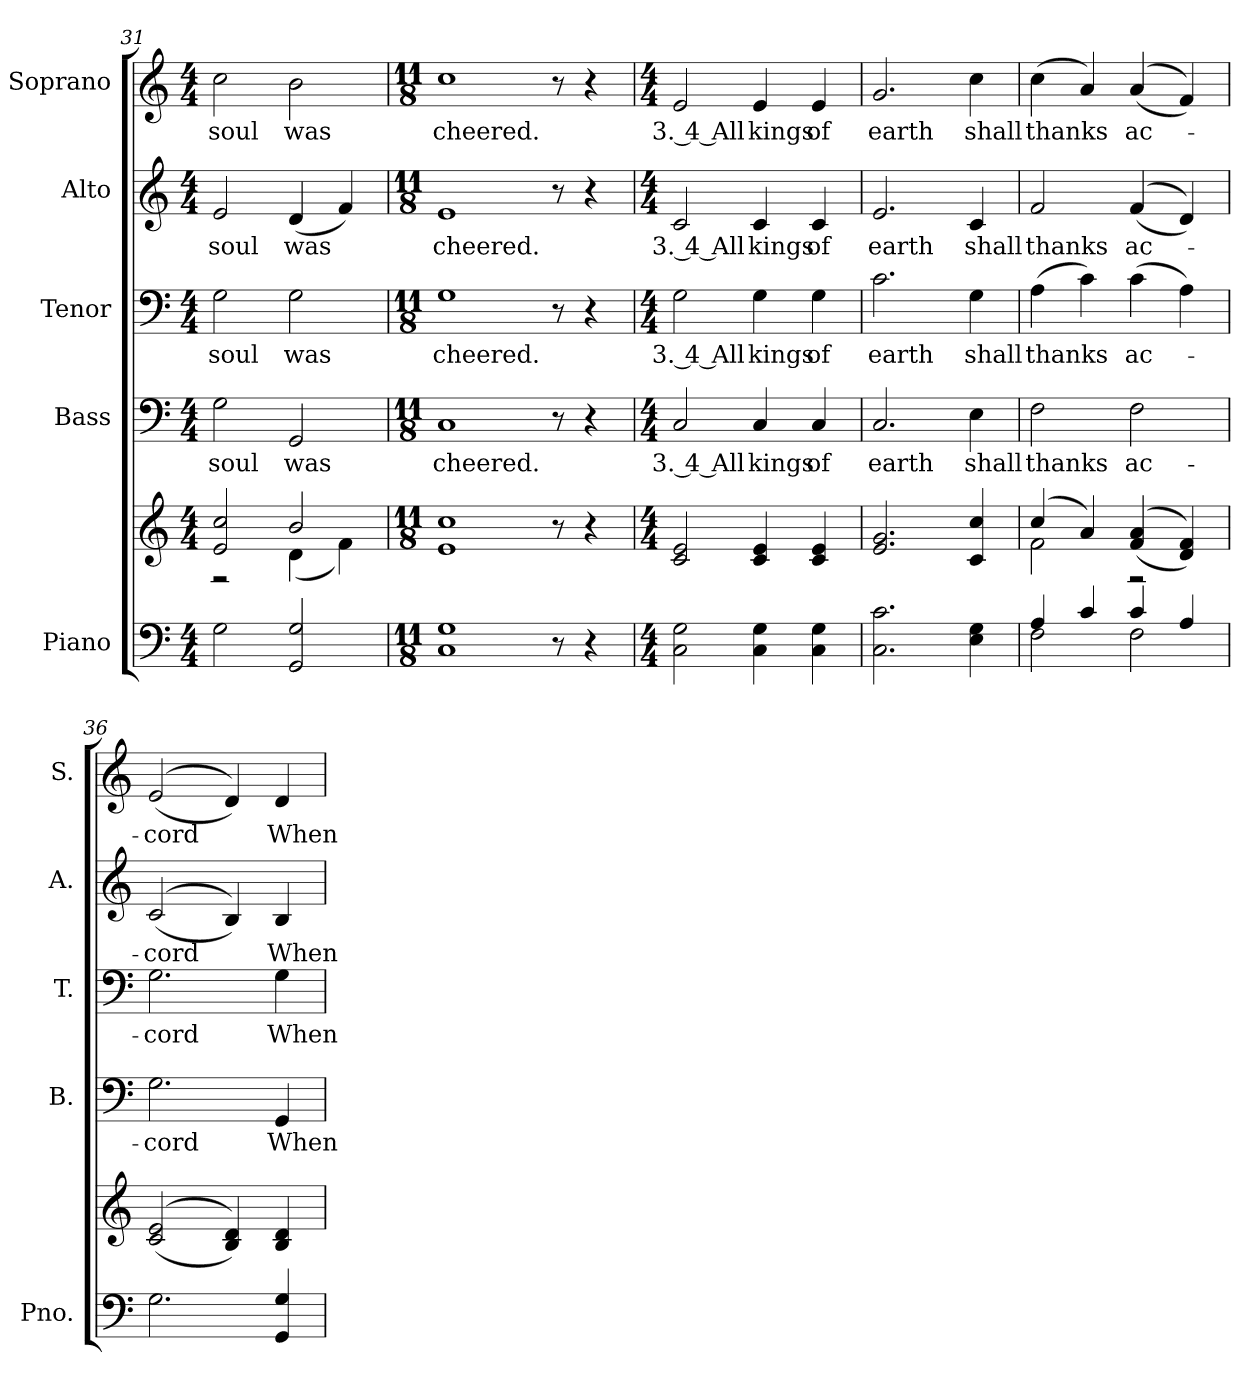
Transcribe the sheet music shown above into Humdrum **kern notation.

**kern	**kern	**kern	**text	**kern	**text	**kern	**text	**kern	**text
*part5	*part5	*part4	*part4	*part3	*part3	*part2	*part2	*part1	*part1
*staff6	*staff5	*staff4	*staff4	*staff3	*staff3	*staff2	*staff2	*staff1	*staff1
*I"Piano	*	*I"Bass	*	*I"Tenor	*	*I"Alto	*	*I"Soprano	*
*I'Pno.	*	*I'B.	*	*I'T.	*	*I'A.	*	*I'S.	*
*clefF4	*clefG2	*clefF4	*	*clefF4	*	*clefG2	*	*clefG2	*
*k[]	*k[]	*k[]	*	*k[]	*	*k[]	*	*k[]	*
*C:	*C:	*C:	*	*C:	*	*C:	*	*C:	*
*M4/4	*M4/4	*M4/4	*	*M4/4	*	*M4/4	*	*M4/4	*
=31	=31	=31	=31	=31	=31	=31	=31	=31	=31
*	*^	*	*	*	*	*	*	*	*
!	!	!	!	!LO:LY:b:color=#000000	!	!	!	!	!	!
!	!	!	!	!	!	!LO:LY:b:color=#000000	!	!	!	!
!	!	!	!	!	!	!	!	!LO:LY:b:color=#000000	!	!
!	!	!	!	!	!	!	!	!	!	!LO:LY:b:color=#000000
2Gi\	2ei/ 2cci	2r	2Gi\	soul	2Gi\	soul	2ei/	soul	2cci\	soul
!	!	!	!	!LO:LY:b:color=#000000	!	!	!	!	!	!
!	!	!	!	!	!	!LO:LY:b:color=#000000	!	!	!	!
!	!	!	!	!	!	!	!	!LO:LY:b:color=#000000	!	!
!	!	!	!	!	!	!	!	!	!	!LO:LY:b:color=#000000
2GGi/ 2Gi	2bi/	(4di\	2GGi/	was	2Gi\	was	(4di/	was	2bi\	was
.	.	4fi\)	.	.	.	.	4fi/)	.	.	.
*	*v	*v	*	*	*	*	*	*	*	*
=32	=32	=32	=32	=32	=32	=32	=32	=32	=32
*M11/8	*M11/8	*M11/8	*	*M11/8	*	*M11/8	*	*M11/8	*
*	*^	*	*	*	*	*	*	*	*
!	!	!	!	!LO:LY:b:color=#000000	!	!	!	!	!	!
*	*v	*v	*	*	*	*	*	*	*	*
*	*^	*	*	*	*	*	*	*	*
!	!	!	!	!	!	!LO:LY:b:color=#000000	!	!	!	!
*	*v	*v	*	*	*	*	*	*	*	*
*	*^	*	*	*	*	*	*	*	*
!	!	!	!	!	!	!	!	!LO:LY:b:color=#000000	!	!
*	*v	*v	*	*	*	*	*	*	*	*
*	*^	*	*	*	*	*	*	*	*
!	!	!	!	!	!	!	!	!	!	!LO:LY:b:color=#000000
*	*v	*v	*	*	*	*	*	*	*	*
1Ci 1Gi	1ei 1cci	1Ci	cheered.	1Gi	cheered.	1ei	cheered.	1cci	cheered.
8r	8r	8r	.	8r	.	8r	.	8r	.
4r	4r	4r	.	4r	.	4r	.	4r	.
!!LO:PB:g=z
=33	=33	=33	=33	=33	=33	=33	=33	=33	=33
*M4/4	*M4/4	*M4/4	*	*M4/4	*	*M4/4	*	*M4/4	*
!	!	!	!LO:LY:b:color=#000000	!	!	!	!	!	!
!	!	!	!	!	!LO:LY:b:color=#000000	!	!	!	!
!	!	!	!	!	!	!	!LO:LY:b:color=#000000	!	!
!	!	!	!	!	!	!	!	!	!LO:LY:b:color=#000000
2Ci\ 2Gi	2ci/ 2ei	2Ci/	3. 4 All	2Gi\	3. 4 All	2ci/	3. 4 All	2ei/	3. 4 All
!	!	!	!LO:LY:b:color=#000000	!	!	!	!	!	!
!	!	!	!	!	!LO:LY:b:color=#000000	!	!	!	!
!	!	!	!	!	!	!	!LO:LY:b:color=#000000	!	!
!	!	!	!	!	!	!	!	!	!LO:LY:b:color=#000000
4Ci\ 4Gi	4ci/ 4ei	4Ci/	kings	4Gi\	kings	4ci/	kings	4ei/	kings
!	!	!	!LO:LY:b:color=#000000	!	!	!	!	!	!
!	!	!	!	!	!LO:LY:b:color=#000000	!	!	!	!
!	!	!	!	!	!	!	!LO:LY:b:color=#000000	!	!
!	!	!	!	!	!	!	!	!	!LO:LY:b:color=#000000
4Ci\ 4Gi	4ci/ 4ei	4Ci/	of	4Gi\	of	4ci/	of	4ei/	of
=34	=34	=34	=34	=34	=34	=34	=34	=34	=34
!	!	!	!LO:LY:b:color=#000000	!	!	!	!	!	!
!	!	!	!	!	!LO:LY:b:color=#000000	!	!	!	!
!	!	!	!	!	!	!	!LO:LY:b:color=#000000	!	!
!	!	!	!	!	!	!	!	!	!LO:LY:b:color=#000000
2.Ci\ 2.ci	2.ei/ 2.gi	2.Ci/	earth	2.ci\	earth	2.ei/	earth	2.gi/	earth
!	!	!	!LO:LY:b:color=#000000	!	!	!	!	!	!
!	!	!	!	!	!LO:LY:b:color=#000000	!	!	!	!
!	!	!	!	!	!	!	!LO:LY:b:color=#000000	!	!
!	!	!	!	!	!	!	!	!	!LO:LY:b:color=#000000
4Ei\ 4Gi	4ci/ 4cci	4Ei\	shall	4Gi\	shall	4ci/	shall	4cci\	shall
=35	=35	=35	=35	=35	=35	=35	=35	=35	=35
*^	*^	*	*	*	*	*	*	*	*
!	!	!	!	!	!LO:LY:b:color=#000000	!	!	!	!	!	!
!	!	!	!	!	!	!	!LO:LY:b:color=#000000	!	!	!	!
!	!	!	!	!	!	!	!	!	!LO:LY:b:color=#000000	!	!
!	!	!	!	!	!	!	!	!	!	!	!LO:LY:b:color=#000000
4Ai/	2Fi\	(4cci/	2fi\	2Fi\	thanks	(4Ai\	thanks	2fi/	thanks	(4cci\	thanks
4ci/	.	4ai/)	.	.	.	4ci\)	.	.	.	4ai/)	.
!	!	!	!	!	!LO:LY:b:color=#000000	!	!	!	!	!	!
!	!	!	!	!	!	!	!LO:LY:b:color=#000000	!	!	!	!
!	!	!	!	!	!	!	!	!	!LO:LY:b:color=#000000	!	!
!	!	!	!	!	!	!	!	!	!	!	!LO:LY:b:color=#000000
4ci/	2Fi\	((4fi/ 4ai	2r	2Fi\	ac-	(4ci\	ac-	((4fi/	ac-	((4ai/	ac-
4Ai/	.	4di/ 4fi))	.	.	.	4Ai\)	.	4di/))	.	4fi/))	.
*v	*v	*	*	*	*	*	*	*	*	*	*
*	*v	*v	*	*	*	*	*	*	*	*
=36	=36	=36	=36	=36	=36	=36	=36	=36	=36
!	!	!	!LO:LY:b:color=#000000	!	!	!	!	!	!
!	!	!	!	!	!LO:LY:b:color=#000000	!	!	!	!
!	!	!	!	!	!	!	!LO:LY:b:color=#000000	!	!
!	!	!	!	!	!	!	!	!	!LO:LY:b:color=#000000
2.Gi\	((2ci/ 2ei	2.Gi\	-cord	2.Gi\	-cord	((2ci/	-cord	((2ei/	-cord
.	4Bi/ 4di))	.	.	.	.	4Bi/))	.	4di/))	.
!	!	!	!LO:LY:b:color=#000000	!	!	!	!	!	!
!	!	!	!	!	!LO:LY:b:color=#000000	!	!	!	!
!	!	!	!	!	!	!	!LO:LY:b:color=#000000	!	!
!	!	!	!	!	!	!	!	!	!LO:LY:b:color=#000000
4GGi/ 4Gi	4Bi/ 4di	4GGi/	When	4Gi\	When	4Bi/	When	4di/	When
=	=	=	=	=	=	=	=	=	=
*-	*-	*-	*-	*-	*-	*-	*-	*-	*-
